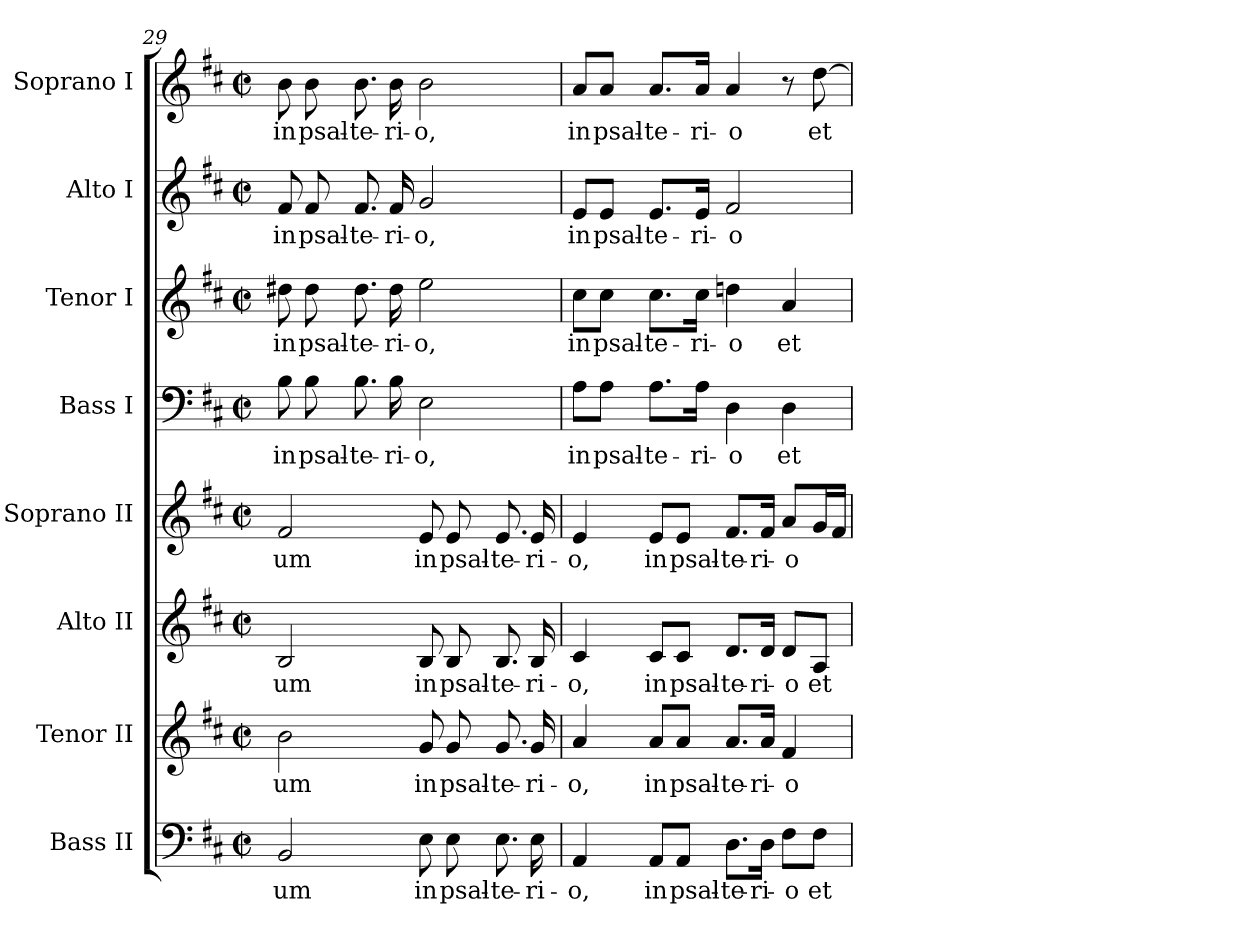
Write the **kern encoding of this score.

**kern	**text	**kern	**text	**kern	**text	**kern	**text	**kern	**text	**kern	**text	**kern	**text	**kern	**text
*part8	*part8	*part7	*part7	*part6	*part6	*part5	*part5	*part4	*part4	*part3	*part3	*part2	*part2	*part1	*part1
*staff8	*staff8	*staff7	*staff7	*staff6	*staff6	*staff5	*staff5	*staff4	*staff4	*staff3	*staff3	*staff2	*staff2	*staff1	*staff1
*I"Bass II	*	*I"Tenor II	*	*I"Alto II	*	*I"Soprano II	*	*I"Bass I	*	*I"Tenor I	*	*I"Alto I	*	*I"Soprano I	*
!!LO:PB:g=z
*clefF4	*	*clefG2	*	*clefG2	*	*clefG2	*	*clefF4	*	*clefG2	*	*clefG2	*	*clefG2	*
*	*	*ITrd7c12	*	*	*	*	*	*	*	*ITrd7c12	*	*	*	*	*
*k[f#c#]	*	*k[f#c#]	*	*k[f#c#]	*	*k[f#c#]	*	*k[f#c#]	*	*k[f#c#]	*	*k[f#c#]	*	*k[f#c#]	*
*D:	*	*D:	*	*D:	*	*D:	*	*D:	*	*D:	*	*D:	*	*D:	*
*M2/2	*	*M2/2	*	*M2/2	*	*M2/2	*	*M2/2	*	*M2/2	*	*M2/2	*	*M2/2	*
*met(c|)	*	*met(c|)	*	*met(c|)	*	*met(c|)	*	*met(c|)	*	*met(c|)	*	*met(c|)	*	*met(c|)	*
=29	=29	=29	=29	=29	=29	=29	=29	=29	=29	=29	=29	=29	=29	=29	=29
!	!LO:LY:b:color=#000000	!	!	!	!	!	!	!	!	!	!	!	!	!	!
!	!	!	!LO:LY:b:color=#000000	!	!	!	!	!	!	!	!	!	!	!	!
!	!	!	!	!	!LO:LY:b:color=#000000	!	!	!	!	!	!	!	!	!	!
!	!	!	!	!	!	!	!LO:LY:b:color=#000000	!	!	!	!	!	!	!	!
!	!	!	!	!	!	!	!	!	!LO:LY:b:color=#000000	!	!	!	!	!	!
!	!	!	!	!	!	!	!	!	!	!	!LO:LY:b:color=#000000	!	!	!	!
!	!	!	!	!	!	!	!	!	!	!	!	!	!LO:LY:b:color=#000000	!	!
!	!	!	!	!	!	!	!	!	!	!	!	!	!	!	!LO:LY:b:color=#000000
2BBi/	-um	2Bi\	-um	2Bi/	-um	2f#i/	-um	8Bi\	in	8d#Xi\	in	8f#i/	in	8bi\	in
!	!	!	!	!	!	!	!	!	!LO:LY:b:color=#000000	!	!	!	!	!	!
!	!	!	!	!	!	!	!	!	!	!	!LO:LY:b:color=#000000	!	!	!	!
!	!	!	!	!	!	!	!	!	!	!	!	!	!LO:LY:b:color=#000000	!	!
!	!	!	!	!	!	!	!	!	!	!	!	!	!	!	!LO:LY:b:color=#000000
.	.	.	.	.	.	.	.	8Bi\	psal-	8d#i\	psal-	8f#i/	psal-	8bi\	psal-
!	!	!	!	!	!	!	!	!	!LO:LY:b:color=#000000	!	!	!	!	!	!
!	!	!	!	!	!	!	!	!	!	!	!LO:LY:b:color=#000000	!	!	!	!
!	!	!	!	!	!	!	!	!	!	!	!	!	!LO:LY:b:color=#000000	!	!
!	!	!	!	!	!	!	!	!	!	!	!	!	!	!	!LO:LY:b:color=#000000
.	.	.	.	.	.	.	.	8.Bi\	-te-	8.d#i\	-te-	8.f#i/	-te-	8.bi\	-te-
!	!	!	!	!	!	!	!	!	!LO:LY:b:color=#000000	!	!	!	!	!	!
!	!	!	!	!	!	!	!	!	!	!	!LO:LY:b:color=#000000	!	!	!	!
!	!	!	!	!	!	!	!	!	!	!	!	!	!LO:LY:b:color=#000000	!	!
!	!	!	!	!	!	!	!	!	!	!	!	!	!	!	!LO:LY:b:color=#000000
.	.	.	.	.	.	.	.	16Bi\	-ri-	16d#i\	-ri-	16f#i/	-ri-	16bi\	-ri-
!	!LO:LY:b:color=#000000	!	!	!	!	!	!	!	!	!	!	!	!	!	!
!	!	!	!LO:LY:b:color=#000000	!	!	!	!	!	!	!	!	!	!	!	!
!	!	!	!	!	!LO:LY:b:color=#000000	!	!	!	!	!	!	!	!	!	!
!	!	!	!	!	!	!	!LO:LY:b:color=#000000	!	!	!	!	!	!	!	!
!	!	!	!	!	!	!	!	!	!LO:LY:b:color=#000000	!	!	!	!	!	!
!	!	!	!	!	!	!	!	!	!	!	!LO:LY:b:color=#000000	!	!	!	!
!	!	!	!	!	!	!	!	!	!	!	!	!	!LO:LY:b:color=#000000	!	!
!	!	!	!	!	!	!	!	!	!	!	!	!	!	!	!LO:LY:b:color=#000000
8Ei\	in	8Gi/	in	8Bi/	in	8ei/	in	2Ei\	-o,	2ei\	-o,	2gi/	-o,	2bi\	-o,
!	!LO:LY:b:color=#000000	!	!	!	!	!	!	!	!	!	!	!	!	!	!
!	!	!	!LO:LY:b:color=#000000	!	!	!	!	!	!	!	!	!	!	!	!
!	!	!	!	!	!LO:LY:b:color=#000000	!	!	!	!	!	!	!	!	!	!
!	!	!	!	!	!	!	!LO:LY:b:color=#000000	!	!	!	!	!	!	!	!
8Ei\	psal-	8Gi/	psal-	8Bi/	psal-	8ei/	psal-	.	.	.	.	.	.	.	.
!	!LO:LY:b:color=#000000	!	!	!	!	!	!	!	!	!	!	!	!	!	!
!	!	!	!LO:LY:b:color=#000000	!	!	!	!	!	!	!	!	!	!	!	!
!	!	!	!	!	!LO:LY:b:color=#000000	!	!	!	!	!	!	!	!	!	!
!	!	!	!	!	!	!	!LO:LY:b:color=#000000	!	!	!	!	!	!	!	!
8.Ei\	-te-	8.Gi/	-te-	8.Bi/	-te-	8.ei/	-te-	.	.	.	.	.	.	.	.
!	!LO:LY:b:color=#000000	!	!	!	!	!	!	!	!	!	!	!	!	!	!
!	!	!	!LO:LY:b:color=#000000	!	!	!	!	!	!	!	!	!	!	!	!
!	!	!	!	!	!LO:LY:b:color=#000000	!	!	!	!	!	!	!	!	!	!
!	!	!	!	!	!	!	!LO:LY:b:color=#000000	!	!	!	!	!	!	!	!
16Ei\	-ri-	16Gi/	-ri-	16Bi/	-ri-	16ei/	-ri-	.	.	.	.	.	.	.	.
=30	=30	=30	=30	=30	=30	=30	=30	=30	=30	=30	=30	=30	=30	=30	=30
!	!LO:LY:b:color=#000000	!	!	!	!	!	!	!	!	!	!	!	!	!	!
!	!	!	!LO:LY:b:color=#000000	!	!	!	!	!	!	!	!	!	!	!	!
!	!	!	!	!	!LO:LY:b:color=#000000	!	!	!	!	!	!	!	!	!	!
!	!	!	!	!	!	!	!LO:LY:b:color=#000000	!	!	!	!	!	!	!	!
!	!	!	!	!	!	!	!	!	!LO:LY:b:color=#000000	!	!	!	!	!	!
!	!	!	!	!	!	!	!	!	!	!	!LO:LY:b:color=#000000	!	!	!	!
!	!	!	!	!	!	!	!	!	!	!	!	!	!LO:LY:b:color=#000000	!	!
!	!	!	!	!	!	!	!	!	!	!	!	!	!	!	!LO:LY:b:color=#000000
4AAi/	-o,	4Ai/	-o,	4c#i/	-o,	4ei/	-o,	8Ai\L	in	8c#i\L	in	8ei/L	in	8ai/L	in
!	!	!	!	!	!	!	!	!	!LO:LY:b:color=#000000	!	!	!	!	!	!
!	!	!	!	!	!	!	!	!	!	!	!LO:LY:b:color=#000000	!	!	!	!
!	!	!	!	!	!	!	!	!	!	!	!	!	!LO:LY:b:color=#000000	!	!
!	!	!	!	!	!	!	!	!	!	!	!	!	!	!	!LO:LY:b:color=#000000
.	.	.	.	.	.	.	.	8Ai\J	psal-	8c#i\J	psal-	8ei/J	psal-	8ai/J	psal-
!	!LO:LY:b:color=#000000	!	!	!	!	!	!	!	!	!	!	!	!	!	!
!	!	!	!LO:LY:b:color=#000000	!	!	!	!	!	!	!	!	!	!	!	!
!	!	!	!	!	!LO:LY:b:color=#000000	!	!	!	!	!	!	!	!	!	!
!	!	!	!	!	!	!	!LO:LY:b:color=#000000	!	!	!	!	!	!	!	!
!	!	!	!	!	!	!	!	!	!LO:LY:b:color=#000000	!	!	!	!	!	!
!	!	!	!	!	!	!	!	!	!	!	!LO:LY:b:color=#000000	!	!	!	!
!	!	!	!	!	!	!	!	!	!	!	!	!	!LO:LY:b:color=#000000	!	!
!	!	!	!	!	!	!	!	!	!	!	!	!	!	!	!LO:LY:b:color=#000000
8AAi/L	in	8Ai/L	in	8c#i/L	in	8ei/L	in	8.Ai\L	-te-	8.c#i\L	-te-	8.ei/L	-te-	8.ai/L	-te-
!	!LO:LY:b:color=#000000	!	!	!	!	!	!	!	!	!	!	!	!	!	!
!	!	!	!LO:LY:b:color=#000000	!	!	!	!	!	!	!	!	!	!	!	!
!	!	!	!	!	!LO:LY:b:color=#000000	!	!	!	!	!	!	!	!	!	!
!	!	!	!	!	!	!	!LO:LY:b:color=#000000	!	!	!	!	!	!	!	!
8AAi/J	psal-	8Ai/J	psal-	8c#i/J	psal-	8ei/J	psal-	.	.	.	.	.	.	.	.
!	!	!	!	!	!	!	!	!	!LO:LY:b:color=#000000	!	!	!	!	!	!
!	!	!	!	!	!	!	!	!	!	!	!LO:LY:b:color=#000000	!	!	!	!
!	!	!	!	!	!	!	!	!	!	!	!	!	!LO:LY:b:color=#000000	!	!
!	!	!	!	!	!	!	!	!	!	!	!	!	!	!	!LO:LY:b:color=#000000
.	.	.	.	.	.	.	.	16Ai\Jk	-ri-	16c#i\Jk	-ri-	16ei/Jk	-ri-	16ai/Jk	-ri-
!	!LO:LY:b:color=#000000	!	!	!	!	!	!	!	!	!	!	!	!	!	!
!	!	!	!LO:LY:b:color=#000000	!	!	!	!	!	!	!	!	!	!	!	!
!	!	!	!	!	!LO:LY:b:color=#000000	!	!	!	!	!	!	!	!	!	!
!	!	!	!	!	!	!	!LO:LY:b:color=#000000	!	!	!	!	!	!	!	!
!	!	!	!	!	!	!	!	!	!LO:LY:b:color=#000000	!	!	!	!	!	!
!	!	!	!	!	!	!	!	!	!	!	!LO:LY:b:color=#000000	!	!	!	!
!	!	!	!	!	!	!	!	!	!	!	!	!	!LO:LY:b:color=#000000	!	!
!	!	!	!	!	!	!	!	!	!	!	!	!	!	!	!LO:LY:b:color=#000000
8.Di\L	-te-	8.Ai/L	-te-	8.di/L	-te-	8.f#i/L	-te-	4Di\	-o	4dni\	-o	2f#i/	-o	4ai/	-o
!	!LO:LY:b:color=#000000	!	!	!	!	!	!	!	!	!	!	!	!	!	!
!	!	!	!LO:LY:b:color=#000000	!	!	!	!	!	!	!	!	!	!	!	!
!	!	!	!	!	!LO:LY:b:color=#000000	!	!	!	!	!	!	!	!	!	!
!	!	!	!	!	!	!	!LO:LY:b:color=#000000	!	!	!	!	!	!	!	!
16Di\Jk	-ri-	16Ai/Jk	-ri-	16di/Jk	-ri-	16f#i/Jk	-ri-	.	.	.	.	.	.	.	.
!	!LO:LY:b:color=#000000	!	!	!	!	!	!	!	!	!	!	!	!	!	!
!	!	!	!LO:LY:b:color=#000000	!	!	!	!	!	!	!	!	!	!	!	!
!	!	!	!	!	!LO:LY:b:color=#000000	!	!	!	!	!	!	!	!	!	!
!	!	!	!	!	!	!	!LO:LY:b:color=#000000	!	!	!	!	!	!	!	!
!	!	!	!	!	!	!	!	!	!LO:LY:b:color=#000000	!	!	!	!	!	!
!	!	!	!	!	!	!	!	!	!	!	!LO:LY:b:color=#000000	!	!	!	!
8F#i\L	-o	4F#i/	-o	8di/L	-o	8ai/L	-o	4Di\	et	4Ai/	et	.	.	8r	.
!	!LO:LY:b:color=#000000	!	!	!	!	!	!	!	!	!	!	!	!	!	!
!	!	!	!	!	!LO:LY:b:color=#000000	!	!	!	!	!	!	!	!	!	!
!	!	!	!	!	!	!	!	!	!	!	!	!	!	!	!LO:LY:b:color=#000000
8F#i\J	et	.	.	8Ai/J	et	16gi/L	.	.	.	.	.	.	.	[>8ddi\	et
.	.	.	.	.	.	16f#i/JJ	.	.	.	.	.	.	.	.	.
=	=	=	=	=	=	=	=	=	=	=	=	=	=	=	=
*-	*-	*-	*-	*-	*-	*-	*-	*-	*-	*-	*-	*-	*-	*-	*-
